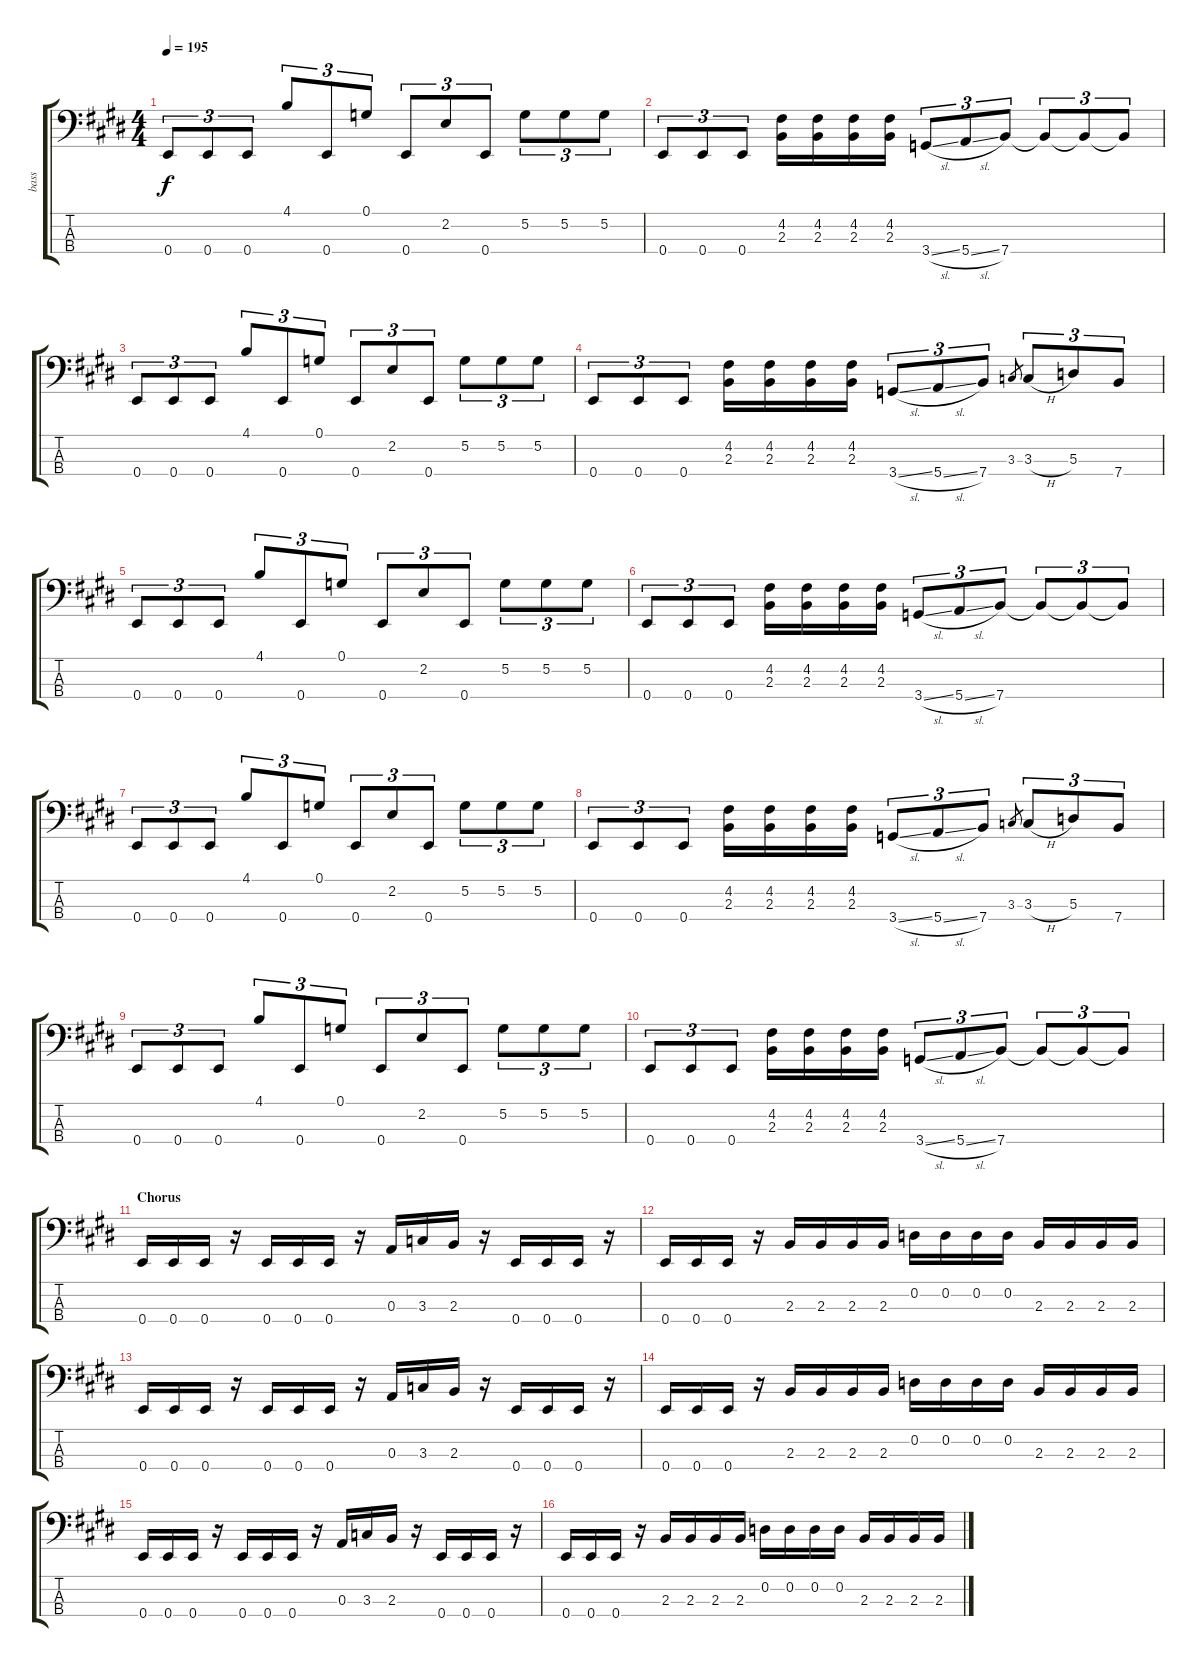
\track ("bass" "bass") {instrument slapbass1}
\staff {score tabs}
\tuning (G2 D2 A1 E1) {hide}
\ts (4 4)
\tempo 195
\clef f4
\ks e
0.4.8{tu (3 2) dy f} 0.4.8{tu (3 2)} 0.4.8{tu (3 2)} 4.1.8{tu (3 2)} 0.4.8{tu (3 2)} 0.1.8{tu (3 2)} 0.4.8{tu (3 2)} 2.2.8{tu (3 2)} 0.4.8{tu (3 2)} 5.2.8{tu (3 2)} 5.2.8{tu (3 2)} 5.2.8{tu (3 2)} |
0.4.8{tu (3 2)} 0.4.8{tu (3 2)} 0.4.8{tu (3 2)} (4.2 2.3).16 (4.2 2.3).16 (4.2 2.3).16 (4.2 2.3).16 3.4{sl}.8{tu (3 2)} 5.4{sl}.8{tu (3 2)} 7.4.8{tu (3 2)} 7.4{t}.8{tu (3 2)} 7.4{t}.8{tu (3 2)} 7.4{t}.8{tu (3 2)} |
0.4.8{tu (3 2)} 0.4.8{tu (3 2)} 0.4.8{tu (3 2)} 4.1.8{tu (3 2)} 0.4.8{tu (3 2)} 0.1.8{tu (3 2)} 0.4.8{tu (3 2)} 2.2.8{tu (3 2)} 0.4.8{tu (3 2)} 5.2.8{tu (3 2)} 5.2.8{tu (3 2)} 5.2.8{tu (3 2)} |
0.4.8{tu (3 2)} 0.4.8{tu (3 2)} 0.4.8{tu (3 2)} (4.2 2.3).16 (4.2 2.3).16 (4.2 2.3).16 (4.2 2.3).16 3.4{sl}.8{tu (3 2)} 5.4{sl}.8{tu (3 2)} 7.4.8{tu (3 2)} 3.3.8{gr} 3.3{h}.8{tu (3 2)} 5.3.8{tu (3 2)} 7.4.8{tu (3 2)} |
0.4.8{tu (3 2)} 0.4.8{tu (3 2)} 0.4.8{tu (3 2)} 4.1.8{tu (3 2)} 0.4.8{tu (3 2)} 0.1.8{tu (3 2)} 0.4.8{tu (3 2)} 2.2.8{tu (3 2)} 0.4.8{tu (3 2)} 5.2.8{tu (3 2)} 5.2.8{tu (3 2)} 5.2.8{tu (3 2)} |
0.4.8{tu (3 2)} 0.4.8{tu (3 2)} 0.4.8{tu (3 2)} (4.2 2.3).16 (4.2 2.3).16 (4.2 2.3).16 (4.2 2.3).16 3.4{sl}.8{tu (3 2)} 5.4{sl}.8{tu (3 2)} 7.4.8{tu (3 2)} 7.4{t}.8{tu (3 2)} 7.4{t}.8{tu (3 2)} 7.4{t}.8{tu (3 2)} |
0.4.8{tu (3 2)} 0.4.8{tu (3 2)} 0.4.8{tu (3 2)} 4.1.8{tu (3 2)} 0.4.8{tu (3 2)} 0.1.8{tu (3 2)} 0.4.8{tu (3 2)} 2.2.8{tu (3 2)} 0.4.8{tu (3 2)} 5.2.8{tu (3 2)} 5.2.8{tu (3 2)} 5.2.8{tu (3 2)} |
0.4.8{tu (3 2)} 0.4.8{tu (3 2)} 0.4.8{tu (3 2)} (4.2 2.3).16 (4.2 2.3).16 (4.2 2.3).16 (4.2 2.3).16 3.4{sl}.8{tu (3 2)} 5.4{sl}.8{tu (3 2)} 7.4.8{tu (3 2)} 3.3.8{gr} 3.3{h}.8{tu (3 2)} 5.3.8{tu (3 2)} 7.4.8{tu (3 2)} |
0.4.8{tu (3 2)} 0.4.8{tu (3 2)} 0.4.8{tu (3 2)} 4.1.8{tu (3 2)} 0.4.8{tu (3 2)} 0.1.8{tu (3 2)} 0.4.8{tu (3 2)} 2.2.8{tu (3 2)} 0.4.8{tu (3 2)} 5.2.8{tu (3 2)} 5.2.8{tu (3 2)} 5.2.8{tu (3 2)} |
0.4.8{tu (3 2)} 0.4.8{tu (3 2)} 0.4.8{tu (3 2)} (4.2 2.3).16 (4.2 2.3).16 (4.2 2.3).16 (4.2 2.3).16 3.4{sl}.8{tu (3 2)} 5.4{sl}.8{tu (3 2)} 7.4.8{tu (3 2)} 7.4{t}.8{tu (3 2)} 7.4{t}.8{tu (3 2)} 7.4{t}.8{tu (3 2)} |
\section ("" "Chorus")
0.4.16 0.4.16 0.4.16 r.16 0.4.16 0.4.16 0.4.16 r.16 0.3.16 3.3.16 2.3.16 r.16 0.4.16 0.4.16 0.4.16 r.16 |
0.4.16 0.4.16 0.4.16 r.16 2.3.16 2.3.16 2.3.16 2.3.16 0.2.16 0.2.16 0.2.16 0.2.16 2.3.16 2.3.16 2.3.16 2.3.16 |
0.4.16 0.4.16 0.4.16 r.16 0.4.16 0.4.16 0.4.16 r.16 0.3.16 3.3.16 2.3.16 r.16 0.4.16 0.4.16 0.4.16 r.16 |
0.4.16 0.4.16 0.4.16 r.16 2.3.16 2.3.16 2.3.16 2.3.16 0.2.16 0.2.16 0.2.16 0.2.16 2.3.16 2.3.16 2.3.16 2.3.16 |
0.4.16 0.4.16 0.4.16 r.16 0.4.16 0.4.16 0.4.16 r.16 0.3.16 3.3.16 2.3.16 r.16 0.4.16 0.4.16 0.4.16 r.16 |
0.4.16 0.4.16 0.4.16 r.16 2.3.16 2.3.16 2.3.16 2.3.16 0.2.16 0.2.16 0.2.16 0.2.16 2.3.16 2.3.16 2.3.16 2.3.16
